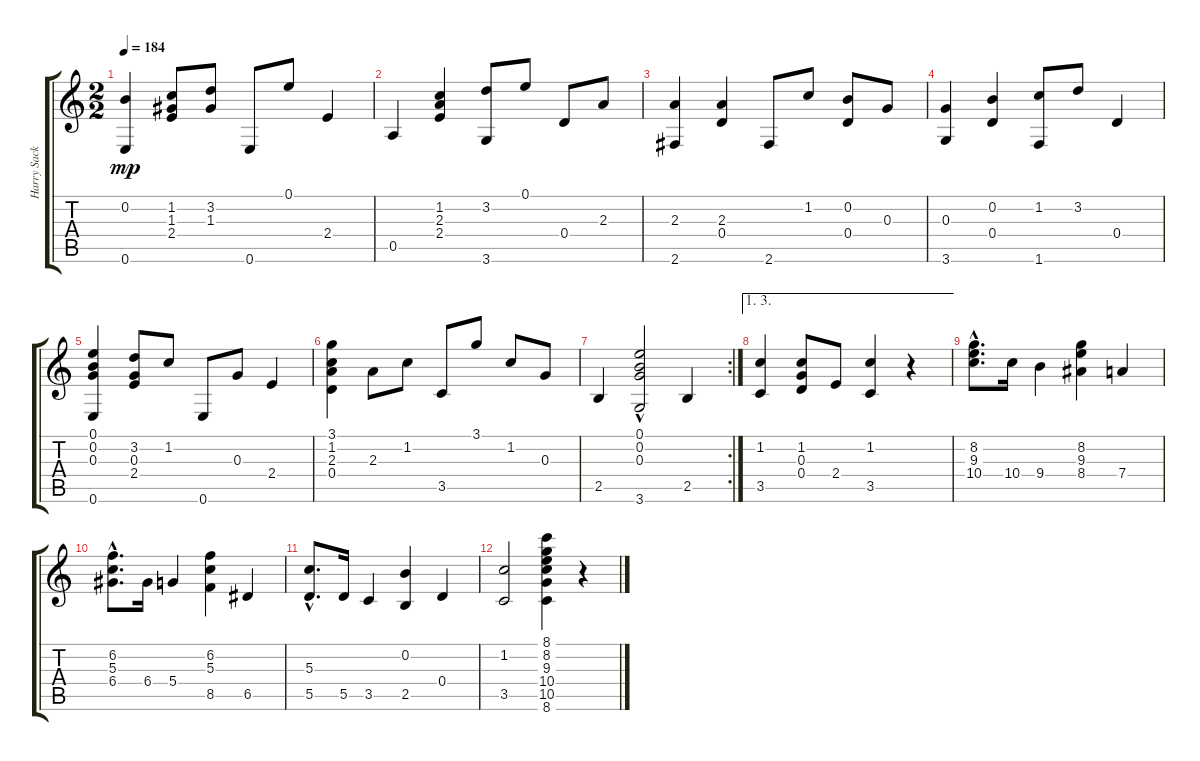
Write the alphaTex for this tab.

\track ("Harry Sacksioni" "Harry Sack") {instrument acousticguitarnylon}
\staff {score tabs}
\tuning (E4 B3 G3 D3 A2 E2) {hide}
\ts (2 2)
\tempo 184
\clef g2
\ks c
(0.2 0.6).4{dy mp} (1.2 1.3 2.4).8 (3.2 1.3).8 0.6.8 0.1.8 2.4.4 |
0.5.4 (1.2 2.3 2.4).4 (3.2 3.6).8 0.1.8 0.4.8 2.3.8 |
(2.3 2.6).4 (2.3 0.4).4 2.6.8 1.2.8 (0.2 0.4).8 0.3.8 |
(0.3 3.6).4 (0.2 0.4).4 (1.2 1.6).8 3.2.8 0.4.4 |
(0.1 0.2 0.3 0.6).4 (3.2 0.3 2.4).8 1.2.8 0.6.8 0.3.8 2.4.4 |
(3.1 1.2 2.3 0.4).4 2.3.8 1.2.8 3.5.8 3.1.8 1.2.8 0.3.8 |
\rc 2
2.5.4 (0.1{hac} 0.2{hac} 0.3{hac} 3.6).2 2.5.4 |
\ae (1 3)
(1.2 3.5).4 (1.2 0.3 0.4).8 2.4.8 (1.2 3.5).4 r.4 |
(8.2 9.3 10.4{hac}).8{d} 10.4.16 9.4.4 (8.2 9.3 8.4).4 7.4.4 |
(6.2 5.3 6.4{hac}).8{d} 6.4.16 5.4.4 (6.2 5.3 8.5).4 6.5.4 |
(5.3 5.5{hac}).8{d} 5.5.16 3.5.4 (0.2 2.5).4 0.4.4 |
(1.2 3.5).2 (8.1 8.2 9.3 10.4 10.5 8.6).4 r.4
